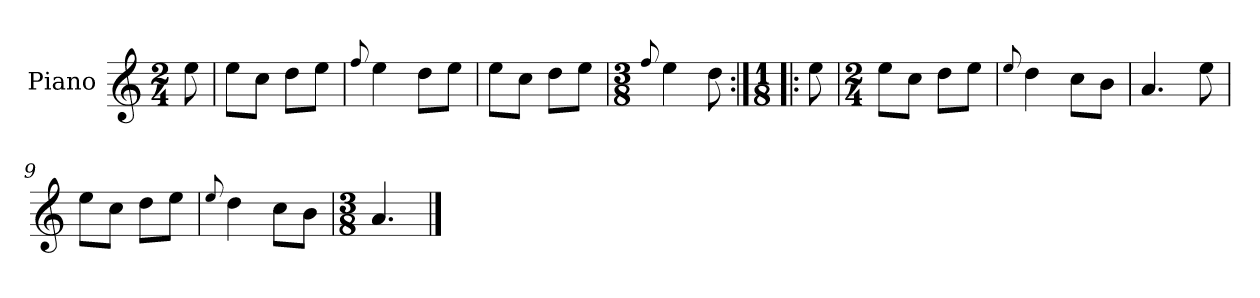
**kern
*part1
*staff1
*I"Piano
*I'Pno.
*clefG2
*k[]
*M2/4
=
8ee\
=1
8ee\L
8cc\J
8dd\L
8ee\J
=2
8qqff/
4ee\
8dd\L
8ee\J
=3
8ee\L
8cc\J
8dd\L
8ee\J
=4
*M3/8
8qqff/
4ee\
8dd\
=5:|!|:
*M1/8
8ee\
=6
*M2/4
8ee\L
8cc\J
8dd\L
8ee\J
=7
8qqee/
4dd\
8cc\L
8b\J
=8
4.a/
8ee\
=9
8ee\L
8cc\J
8dd\L
8ee\J
=10
8qqee/
4dd\
8cc\L
8b\J
!!LO:LB:g=z
=11
*M3/8
4.a/
==
*-
